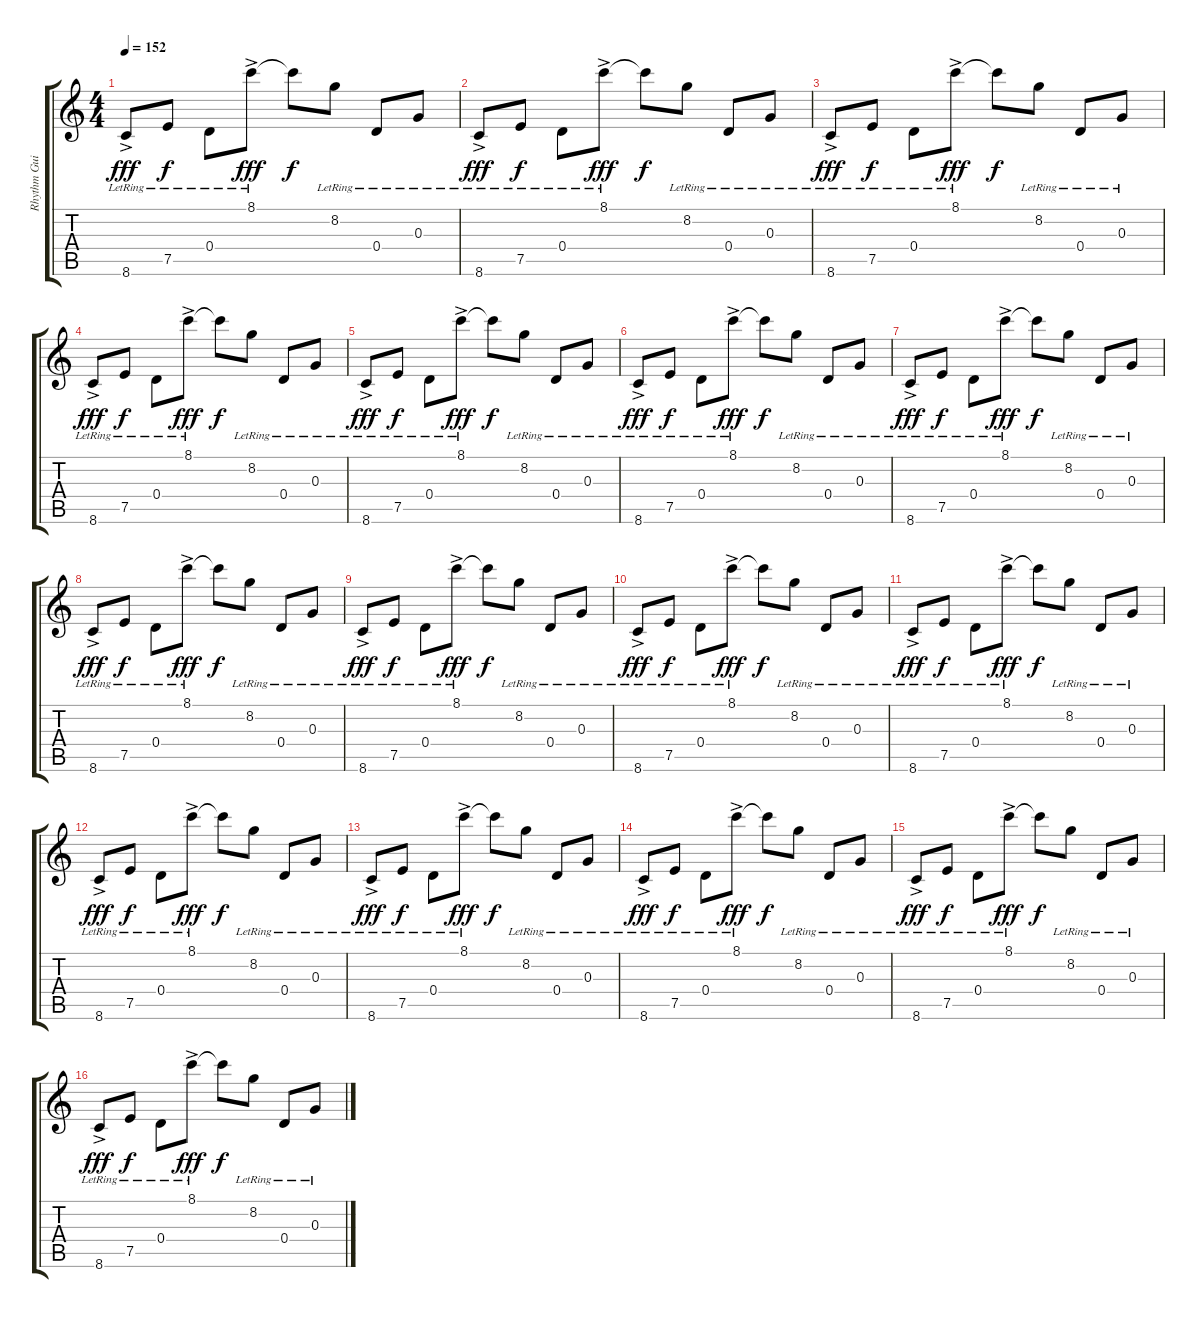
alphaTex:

\track ("Rhythm Guitar 1" "Rhythm Gui") {instrument acousticguitarsteel}
\staff {score tabs}
\tuning (E4 B3 G3 D3 A2 E2) {hide}
\ts (4 4)
\tempo 152
\clef g2
\ks c
8.6{ac lr}.8{dy fff} 7.5{lr}.8{dy f} 0.4{lr}.8 8.1{ac lr}.8{dy fff} 8.1{t}.8{dy f} 8.2{lr}.8 0.4{lr}.8 0.3{lr}.8 |
8.6{ac lr}.8{dy fff} 7.5{lr}.8{dy f} 0.4{lr}.8 8.1{ac lr}.8{dy fff} 8.1{t}.8{dy f} 8.2{lr}.8 0.4{lr}.8 0.3{lr}.8 |
8.6{ac lr}.8{dy fff} 7.5{lr}.8{dy f} 0.4{lr}.8 8.1{ac lr}.8{dy fff} 8.1{t}.8{dy f} 8.2{lr}.8 0.4{lr}.8 0.3{lr}.8 |
8.6{ac lr}.8{dy fff} 7.5{lr}.8{dy f} 0.4{lr}.8 8.1{ac lr}.8{dy fff} 8.1{t}.8{dy f} 8.2{lr}.8 0.4{lr}.8 0.3{lr}.8 |
8.6{ac lr}.8{dy fff} 7.5{lr}.8{dy f} 0.4{lr}.8 8.1{ac lr}.8{dy fff} 8.1{t}.8{dy f} 8.2{lr}.8 0.4{lr}.8 0.3{lr}.8 |
8.6{ac lr}.8{dy fff} 7.5{lr}.8{dy f} 0.4{lr}.8 8.1{ac lr}.8{dy fff} 8.1{t}.8{dy f} 8.2{lr}.8 0.4{lr}.8 0.3{lr}.8 |
8.6{ac lr}.8{dy fff} 7.5{lr}.8{dy f} 0.4{lr}.8 8.1{ac lr}.8{dy fff} 8.1{t}.8{dy f} 8.2{lr}.8 0.4{lr}.8 0.3{lr}.8 |
8.6{ac lr}.8{dy fff} 7.5{lr}.8{dy f} 0.4{lr}.8 8.1{ac lr}.8{dy fff} 8.1{t}.8{dy f} 8.2{lr}.8 0.4{lr}.8 0.3{lr}.8 |
8.6{ac lr}.8{dy fff} 7.5{lr}.8{dy f} 0.4{lr}.8 8.1{ac lr}.8{dy fff} 8.1{t}.8{dy f} 8.2{lr}.8 0.4{lr}.8 0.3{lr}.8 |
8.6{ac lr}.8{dy fff} 7.5{lr}.8{dy f} 0.4{lr}.8 8.1{ac lr}.8{dy fff} 8.1{t}.8{dy f} 8.2{lr}.8 0.4{lr}.8 0.3{lr}.8 |
8.6{ac lr}.8{dy fff} 7.5{lr}.8{dy f} 0.4{lr}.8 8.1{ac lr}.8{dy fff} 8.1{t}.8{dy f} 8.2{lr}.8 0.4{lr}.8 0.3{lr}.8 |
8.6{ac lr}.8{dy fff} 7.5{lr}.8{dy f} 0.4{lr}.8 8.1{ac lr}.8{dy fff} 8.1{t}.8{dy f} 8.2{lr}.8 0.4{lr}.8 0.3{lr}.8 |
8.6{ac lr}.8{dy fff} 7.5{lr}.8{dy f} 0.4{lr}.8 8.1{ac lr}.8{dy fff} 8.1{t}.8{dy f} 8.2{lr}.8 0.4{lr}.8 0.3{lr}.8 |
8.6{ac lr}.8{dy fff} 7.5{lr}.8{dy f} 0.4{lr}.8 8.1{ac lr}.8{dy fff} 8.1{t}.8{dy f} 8.2{lr}.8 0.4{lr}.8 0.3{lr}.8 |
8.6{ac lr}.8{dy fff} 7.5{lr}.8{dy f} 0.4{lr}.8 8.1{ac lr}.8{dy fff} 8.1{t}.8{dy f} 8.2{lr}.8 0.4{lr}.8 0.3{lr}.8 |
8.6{ac lr}.8{dy fff} 7.5{lr}.8{dy f} 0.4{lr}.8 8.1{ac lr}.8{dy fff} 8.1{t}.8{dy f} 8.2{lr}.8 0.4{lr}.8 0.3{lr}.8
